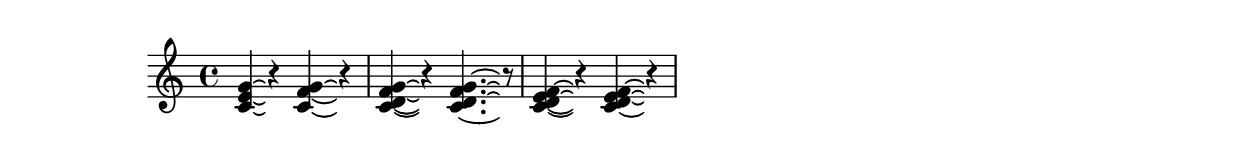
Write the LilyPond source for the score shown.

%% DO NOT EDIT this file manually; it is automatically
%% generated from LSR http://lsr.dsi.unimi.it
%% Make any changes in LSR itself, or in Documentation/snippets/new/ ,
%% and then run scripts/auxiliar/makelsr.py
%%
%% This file is in the public domain.
\version "2.17.25"

\header {
  lsrtags = "connecting-notes, contemporary-notation, expressive-marks, fretted-strings, keyboards, specific-notation"

  texidoc = "
Laissez vibrer ties have a fixed size. Their formatting can be tuned
using @code{'tie-configuration}.

"
  doctitle = "Laissez vibrer ties"
} % begin verbatim


\relative c' {
  <c e g>4\laissezVibrer r <c f g>\laissezVibrer r
  <c d f g>4\laissezVibrer r <c d f g>4.\laissezVibrer r8

  <c d e f>4\laissezVibrer r
  \override LaissezVibrerTieColumn.tie-configuration
     = #`((-7 . ,DOWN)
          (-5 . ,DOWN)
          (-3 . ,UP)
          (-1 . ,UP))
  <c d e f>4\laissezVibrer r
}
